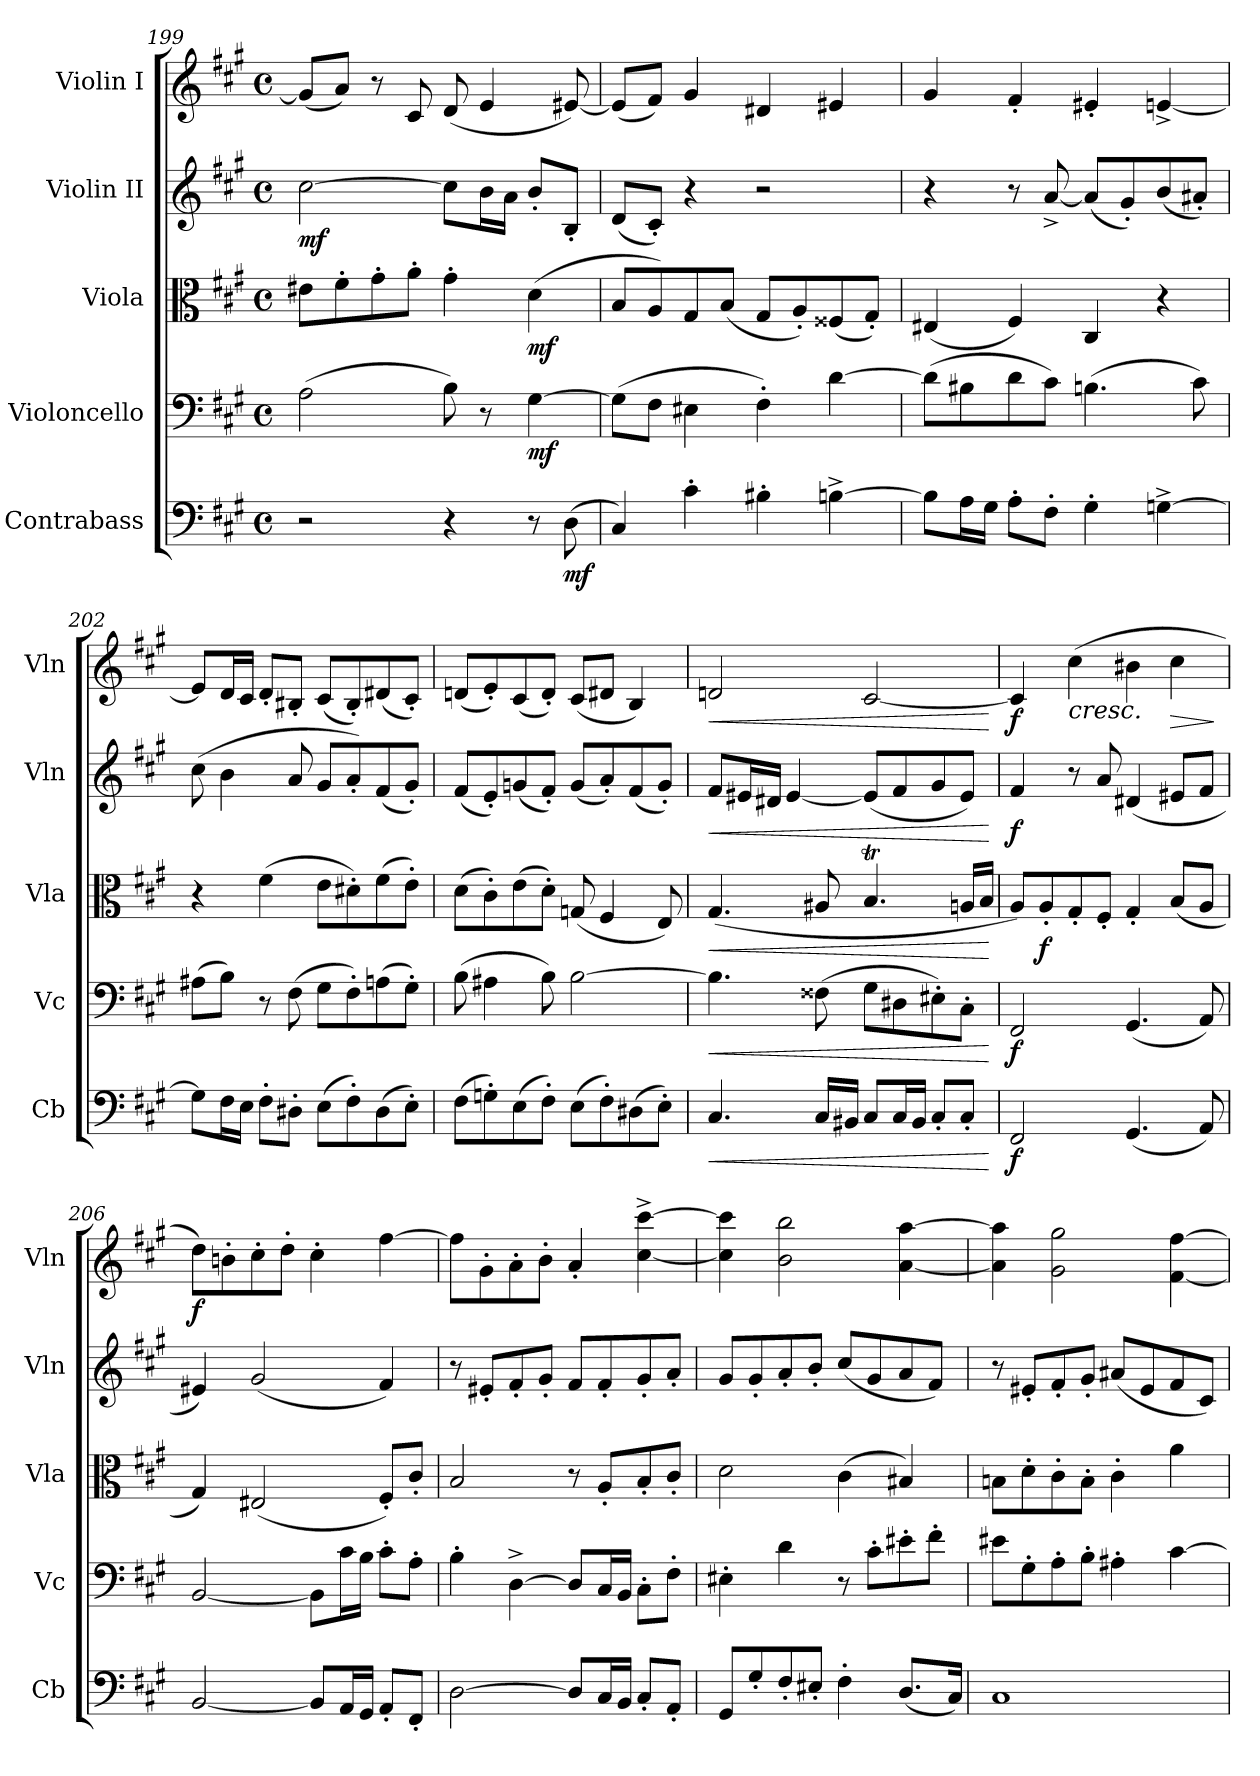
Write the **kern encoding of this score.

**kern	**dynam	**kern	**dynam	**kern	**dynam	**kern	**dynam	**kern	**dynam
*part5	*part5	*part4	*part4	*part3	*part3	*part2	*part2	*part1	*part1
*staff5	*staff5	*staff4	*staff4	*staff3	*staff3	*staff2	*staff2	*staff1	*staff1
*I"Contrabass	*	*I"Violoncello	*	*I"Viola	*	*I"Violin II	*	*I"Violin I	*
*I'Cb	*	*I'Vc	*	*I'Vla	*	*I'Vln	*	*I'Vln	*
*clefF4	*	*clefF4	*	*clefC3	*	*clefG2	*	*clefG2	*
*ITrd7c12	*	*	*	*	*	*	*	*	*
*k[f#c#g#]	*	*k[f#c#g#]	*	*k[f#c#g#]	*	*k[f#c#g#]	*	*k[f#c#g#]	*
*M4/4	*	*M4/4	*	*M4/4	*	*M4/4	*	*M4/4	*
*met(c)	*	*met(c)	*	*met(c)	*	*met(c)	*	*met(c)	*
=199	=199	=199	=199	=199	=199	=199	=199	=199	=199
!	!	!	!	!	!	!	!LO:DY:b	!	!
2r	.	(2A\	.	8e#X\L	.	[2cc#\	mf	(8g#/L]	.
.	.	.	.	8f#'\	.	.	.	8a/J)	.
.	.	.	.	8g#'\	.	.	.	8r	.
.	.	.	.	8a'\J	.	.	.	8c#/	.
4r	.	8B\)	.	4g#'\	.	8cc#\L]	.	(8d/	.
.	.	8r	.	.	.	16b\L	.	4e/	.
.	.	.	.	.	.	16a\JJ	.	.	.
!	!	!	!LO:DY:b	!	!LO:DY:b	!	!	!	!
8r	.	[4G#\	mf	(>4d\	mf	8b'/L	.	.	.
!	!LO:DY:b	!	!	!	!	!	!	!	!
(8DD\	mf	.	.	.	.	8B'/J	.	[8e#X/)	.
=200	=200	=200	=200	=200	=200	=200	=200	=200	=200
4CC#/)	.	(8G#\L]	.	8B/L	.	(8d/L	.	(8e#/L]	.
.	.	8F#\J	.	8A/)	.	8c#'/J)	.	8f#/J)	.
4C#'\	.	4E#X\	.	8G#/	.	4r	.	4g#/	.
.	.	.	.	(8B/J	.	.	.	.	.
4BB#X'\	.	4F#'\)	.	8G#/L	.	2r	.	4d#X/	.
.	.	.	.	8A'/)	.	.	.	.	.
[4BBn^\	.	[4d\	.	(8F##X/	.	.	.	4e#X/	.
.	.	.	.	8G#'/J)	.	.	.	.	.
=201	=201	=201	=201	=201	=201	=201	=201	=201	=201
8BB\L]	.	(8d\L]	.	(4E#X/	.	4r	.	4g#/	.
16AA\L	.	8B#X\	.	.	.	.	.	.	.
16GG#\JJ	.	.	.	.	.	.	.	.	.
8AA'\L	.	8d\	.	4F#/)	.	8r	.	4f#'/	.
8FF#'\J	.	8c#\J)	.	.	.	[8a^/	.	.	.
4GG#'\	.	(4.Bn\	.	4C#/	.	(8a/L]	.	4e#X'/	.
.	.	.	.	.	.	8g#'/)	.	.	.
[4GGn^\	.	.	.	4r	.	(8b/	.	[4en^/	.
.	.	8c#\)	.	.	.	8a#X'/J)	.	.	.
=202	=202	=202	=202	=202	=202	=202	=202	=202	=202
8GG\L]	.	(8A#X\L	.	4r	.	(8cc#\	.	8e/L]	.
16FF#\L	.	8B\J)	.	.	.	4b\	.	16d/L	.
16EE\JJ	.	.	.	.	.	.	.	16c#/JJ	.
8FF#'\L	.	8r	.	(4f#\	.	.	.	8d'/L	.
8DD#X'\J	.	(8F#\	.	.	.	8a/	.	8B#X'/J	.
(8EE\L	.	8G#\L	.	8e\L	.	8g#/L	.	(8c#/L	.
8FF#'\)	.	8F#'\)	.	8d#X'\)	.	8a'/)	.	8B#'/)	.
(8DD#\	.	(8An\	.	(8f#\	.	(8f#/	.	(8d#X/	.
8EE'\J)	.	8G#'\J)	.	8e'\J)	.	8g#'/J)	.	8c#'/J)	.
=203	=203	=203	=203	=203	=203	=203	=203	=203	=203
(8FF#\L	.	(8B\	.	(8d\L	.	(8f#/L	.	(8dn/L	.
8GGn'\)	.	4A#X\	.	8c#'\)	.	8e'/)	.	8e'/)	.
(8EE\	.	.	.	(8e\	.	(8gn/	.	(8c#/	.
8FF#'\J)	.	8B\)	.	8d'\J)	.	8f#'/J)	.	8d'/J)	.
(8EE\L	.	[2B\	.	(8Gn/	.	(8g/L	.	(8c#/L	.
8FF#'\)	.	.	.	4F#/	.	8a'/)	.	8d#X/J	.
(8DD#X\	.	.	.	.	.	(8f#/	.	4B/)	.
8EE'\J)	.	.	.	8E/)	.	8g'/J)	.	.	.
!!LO:LB:g=z
=204	=204	=204	=204	=204	=204	=204	=204	=204	=204
!	!LO:HP:b	!	!LO:HP:b	!	!LO:HP:b	!	!LO:HP:b	!	!LO:HP:b
4.CC#/	<	4.B\]	<	(4.G#/	<	8f#/L	<	2dn/	<
.	.	.	.	.	.	16e#X/L	.	.	.
.	.	.	.	.	.	16d#X/JJ	.	.	.
.	.	.	.	.	.	[4e#/	.	.	.
16CC#/LL	.	(8F##X\	.	8A#X/	.	.	.	.	.
16BBB#X/JJ	.	.	.	.	.	.	.	.	.
8CC#/L	.	8G#\L	.	4.BT/	.	(8e#/L]	.	[2c#/	.
16CC#/L	.	8D#X\	.	.	.	8f#/	.	.	.
16BBB#/JJ	.	.	.	.	.	.	.	.	.
8CC#'/L	.	8E#X'\)	.	.	.	8g#/	.	.	.
8CC#'/J	.	8C#'\J	.	16An/LL	.	8e#/J)	.	.	.
.	.	.	.	16B/JJ	.	.	.	.	.
.	[	.	[	.	[	.	[	.	[
=205	=205	=205	=205	=205	=205	=205	=205	=205	=205
!	!LO:DY:b	!	!LO:DY:b	!	!	!	!LO:DY:b	!	!LO:DY:b
2FFF#/	f	2FF#/	f	8A/L)	.	4f#/	f	4c#/]	f
!	!	!	!	!	!LO:DY:b	!	!	!	!
.	.	.	.	8A'/	f	.	.	.	.
!	!	!	!	!	!	!	!	!	!LO:HP:b
.	.	.	.	8G#'/	.	8r	.	(4cc#\	<
.	.	.	.	8F#'/J	.	8a/	.	.	.
(4.GGG#/	.	(4.GG#/	.	4G#'/	.	(4d#X/	.	4b#X\	.
!	!	!	!	!	!	!	!	!	!LO:HP:b
.	.	.	.	(8B/L	.	8e#X/L	.	4cc#\	>
8AAA/)	.	8AA/)	.	8A/J	.	8f#/J	.	.	.
.	.	.	.	.	.	.	.	.	[ ]
=206	=206	=206	=206	=206	=206	=206	=206	=206	=206
!	!	!	!	!	!	!	!	!	!LO:DY:b
[2BBB/	.	[2BB/	.	4G#/)	.	4e#X/)	.	8dd\L)	f
.	.	.	.	.	.	.	.	8bn'\	.
.	.	.	.	(2E#X/	.	(2g#/	.	8cc#'\	.
.	.	.	.	.	.	.	.	8dd'\J	.
8BBB/L]	.	8BB\L]	.	.	.	.	.	4cc#'\	.
16AAA/L	.	16c#\L	.	.	.	.	.	.	.
16GGG#/JJ	.	16B\JJ	.	.	.	.	.	.	.
8AAA'/L	.	8c#'\L	.	8F#'/L)	.	4f#/)	.	[4ff#\	.
8FFF#'/J	.	8A'\J	.	8c#'/J	.	.	.	.	.
=207	=207	=207	=207	=207	=207	=207	=207	=207	=207
[2DD\	.	4B'\	.	2B/	.	8r	.	8ff#\L]	.
.	.	.	.	.	.	8e#X'/L	.	8g#'\	.
.	.	[4D^\	.	.	.	8f#'/	.	8a'\	.
.	.	.	.	.	.	8g#'/J	.	8b'\J	.
8DD/L]	.	8D/L]	.	8r	.	8f#/L	.	4a'/	.
16CC#/L	.	16C#/L	.	8A'/L	.	8f#'/	.	.	.
16BBB/JJ	.	16BB/JJ	.	.	.	.	.	.	.
8CC#'/L	.	8C#'\L	.	8B'/	.	8g#'/	.	[4cc#\^ [4ccc#\^	.
8AAA'/J	.	8F#'\J	.	8c#'/J	.	8a'/J	.	.	.
=208	=208	=208	=208	=208	=208	=208	=208	=208	=208
8GGG#/L	.	4E#X'\	.	2d\	.	8g#/L	.	4cc#\] 4ccc#\]	.
8GG#'/	.	.	.	.	.	8g#'/	.	.	.
8FF#'/	.	4d\	.	.	.	8a'/	.	2b\ 2bb\	.
8EE#X'/J	.	.	.	.	.	8b'/J	.	.	.
4FF#'\	.	8r	.	(4c#\	.	(8cc#/L	.	.	.
.	.	8c#'\L	.	.	.	8g#/	.	.	.
(8.DD/L	.	8e#X'\	.	4B#X/)	.	8a/	.	[4a\ [4aa\	.
.	.	8f#'\J	.	.	.	8f#/J)	.	.	.
16CC#/Jk)	.	.	.	.	.	.	.	.	.
=209	=209	=209	=209	=209	=209	=209	=209	=209	=209
1CC#	.	8e#X\L	.	8Bn\L	.	8r	.	4a\] 4aa\]	.
.	.	8G#'\	.	8d'\	.	8e#X'/L	.	.	.
.	.	8A'\	.	8c#'\	.	8f#'/	.	2g#\ 2gg#\	.
.	.	8B'\J	.	8B'\J	.	8g#'/J	.	.	.
.	.	4A#X'\	.	4c#'\	.	(8a#X/L	.	.	.
.	.	.	.	.	.	8e#/	.	.	.
.	.	[4c#\	.	4a\	.	8f#/	.	[4f#\ [4ff#\	.
.	.	.	.	.	.	8c#/J)	.	.	.
=	=	=	=	=	=	=	=	=	=
*-	*-	*-	*-	*-	*-	*-	*-	*-	*-
